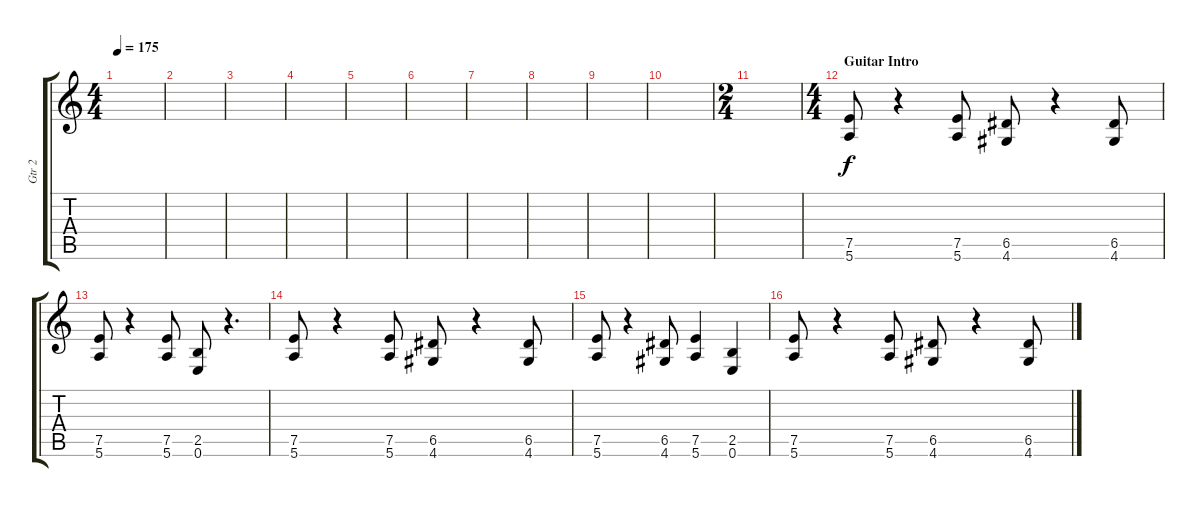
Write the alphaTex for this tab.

\track ("Gtr 2" "Gtr 2") {instrument overdrivenguitar}
\staff {score tabs}
\tuning (E4 B3 G3 D3 A2 E2) {hide}
\ts (4 4)
\tempo 175
\clef g2
\ks c
|
|
|
|
|
|
|
|
|
|
\ts (2 4)
|
\ts (4 4)
\section ("" "Guitar Intro")
(7.5 5.6).8 r.4 (7.5 5.6).8 (6.5 4.6).8 r.4 (6.5 4.6).8 |
(7.5 5.6).8 r.4 (7.5 5.6).8 (2.5 0.6).8 r.4{d} |
(7.5 5.6).8 r.4 (7.5 5.6).8 (6.5 4.6).8 r.4 (6.5 4.6).8 |
(7.5 5.6).8 r.4 (6.5 4.6).8 (7.5 5.6).4 (2.5 0.6).4 |
(7.5 5.6).8 r.4 (7.5 5.6).8 (6.5 4.6).8 r.4 (6.5 4.6).8
